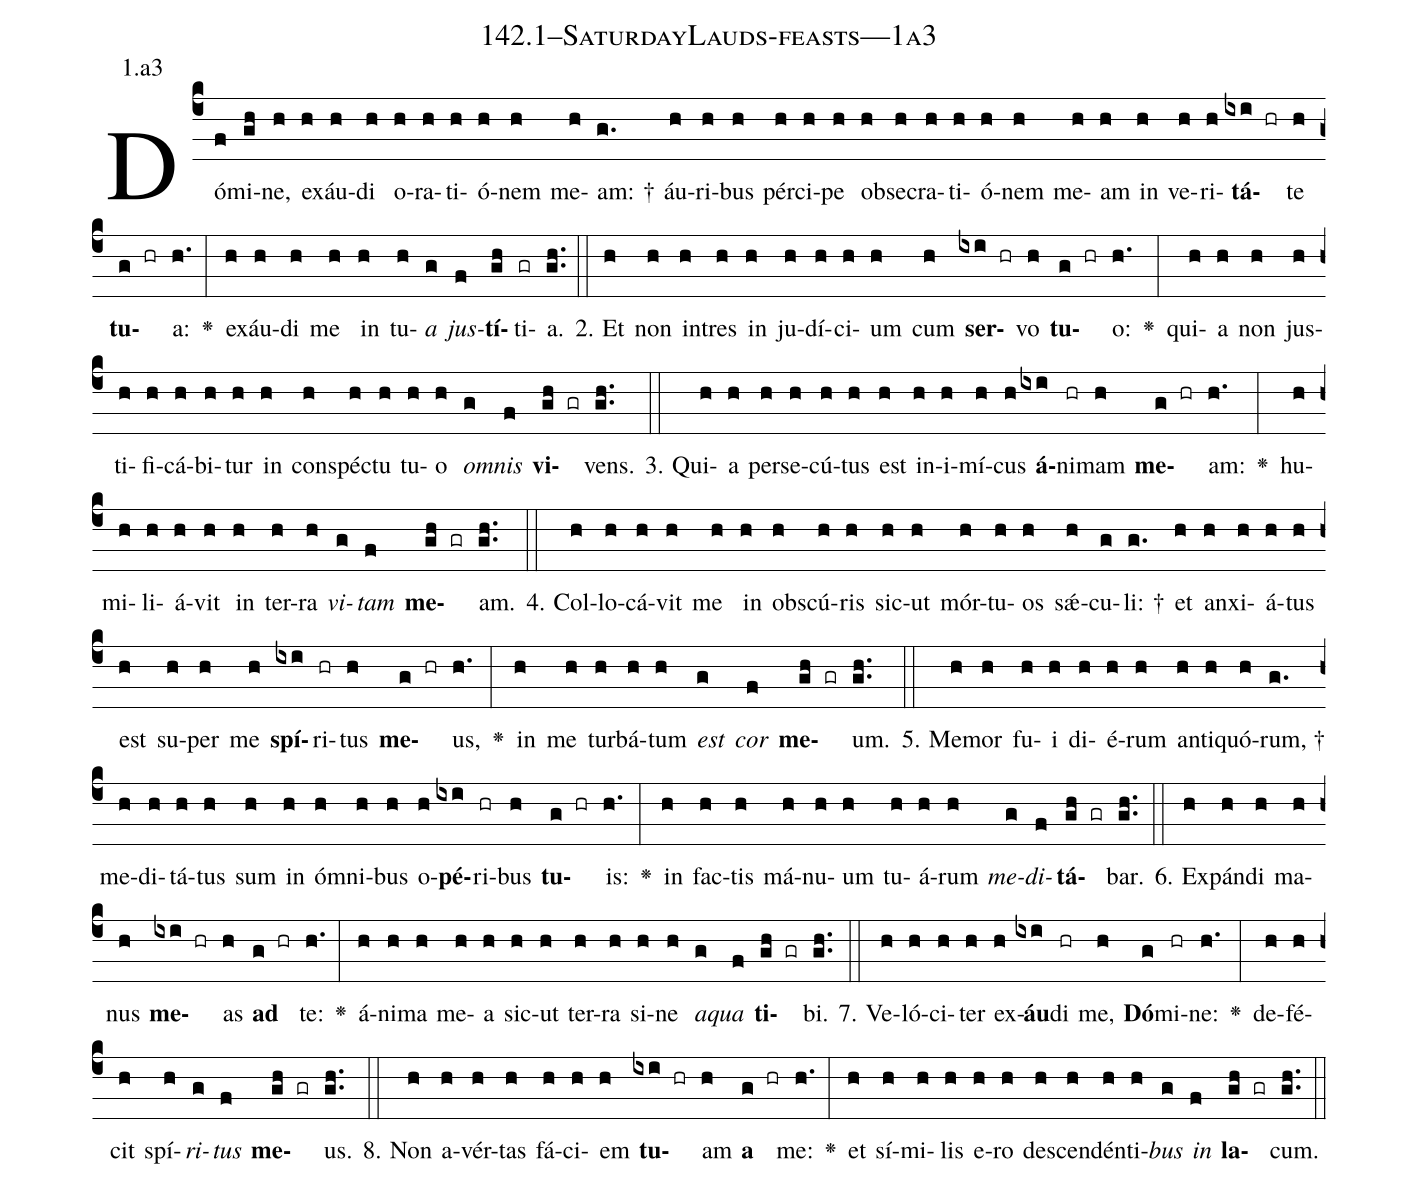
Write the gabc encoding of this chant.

name: 142.1--SaturdayLauds-feasts---1a3;
annotation: 1.a3;
%%
(c4)Dó(f)mi(gh)ne,(h) ex(h)áu(h)di(h) o(h)ra(h)ti(h)ó(h)nem(h) me(h)am: †(g.) áu(h)ri(h)bus(h) pér(h)ci(h)pe(h) ob(h)se(h)cra(h)ti(h)ó(h)nem(h) me(h)am(h) in(h) ve(h)ri(h)<b>tá</b>(ixi hr)te(h) <b>tu</b>(g hr)a:(h.) <v>\greheightstar</v>(:) ex(h)áu(h)di(h) me(h) in(h) tu(h)<i>a</i>(g) <i>jus</i>(f)<b>tí</b>(gh)ti(gr)a.(gh..) (::)
2. Et(h) non(h) in(h)tres(h) in(h) ju(h)dí(h)ci(h)um(h) cum(h) <b>ser</b>(ixi hr)vo(h) <b>tu</b>(g hr)o:(h.) <v>\greheightstar</v>(:) qui(h)a(h) non(h) jus(h)ti(h)fi(h)cá(h)bi(h)tur(h) in(h) con(h)spéc(h)tu(h) tu(h)o(h) <i>om</i>(g)<i>nis</i>(f) <b>vi</b>(gh gr)vens.(gh..) (::)
3. Qui(h)a(h) per(h)se(h)cú(h)tus(h) est(h) in(h)i(h)mí(h)cus(h) <b>á</b>(ixi)ni(hr)mam(h) <b>me</b>(g hr)am:(h.) <v>\greheightstar</v>(:) hu(h)mi(h)li(h)á(h)vit(h) in(h) ter(h)ra(h) <i>vi</i>(g)<i>tam</i>(f) <b>me</b>(gh gr)am.(gh..) (::)
4. Col(h)lo(h)cá(h)vit(h) me(h) in(h) obs(h)cú(h)ris(h) sic(h)ut(h) mór(h)tu(h)os(h) sǽ(h)cu(g)li: †(g.) et(h) an(h)xi(h)á(h)tus(h) est(h) su(h)per(h) me(h) <b>spí</b>(ixi)ri(hr)tus(h) <b>me</b>(g hr)us,(h.) <v>\greheightstar</v>(:) in(h) me(h) tur(h)bá(h)tum(h) <i>est</i>(g) <i>cor</i>(f) <b>me</b>(gh gr)um.(gh..) (::)
5. Me(h)mor(h) fu(h)i(h) di(h)é(h)rum(h) an(h)ti(h)quó(h)rum, †(g.) me(h)di(h)tá(h)tus(h) sum(h) in(h) óm(h)ni(h)bus(h) o(h)<b>pé</b>(ixi)ri(hr)bus(h) <b>tu</b>(g hr)is:(h.) <v>\greheightstar</v>(:) in(h) fac(h)tis(h) má(h)nu(h)um(h) tu(h)á(h)rum(h) <i>me</i>(g)<i>di</i>(f)<b>tá</b>(gh gr)bar.(gh..) (::)
6. Ex(h)pán(h)di(h) ma(h)nus(h) <b>me</b>(ixi hr)as(h) <b>ad</b>(g hr) te:(h.) <v>\greheightstar</v>(:) á(h)ni(h)ma(h) me(h)a(h) sic(h)ut(h) ter(h)ra(h) si(h)ne(h) <i>a</i>(g)<i>qua</i>(f) <b>ti</b>(gh gr)bi.(gh..) (::)
7. Ve(h)ló(h)ci(h)ter(h) ex(h)<b>áu</b>(ixi)di(hr) me,(h) <b>Dó</b>(g)mi(hr)ne:(h.) <v>\greheightstar</v>(:) de(h)fé(h)cit(h) spí(h)<i>ri</i>(g)<i>tus</i>(f) <b>me</b>(gh gr)us.(gh..) (::)
8. Non(h) a(h)vér(h)tas(h) fá(h)ci(h)em(h) <b>tu</b>(ixi hr)am(h) <b>a</b>(g hr) me:(h.) <v>\greheightstar</v>(:) et(h) sí(h)mi(h)lis(h) e(h)ro(h) de(h)scen(h)dén(h)ti(h)<i>bus</i>(g) <i>in</i>(f) <b>la</b>(gh gr)cum.(gh..) (::)
